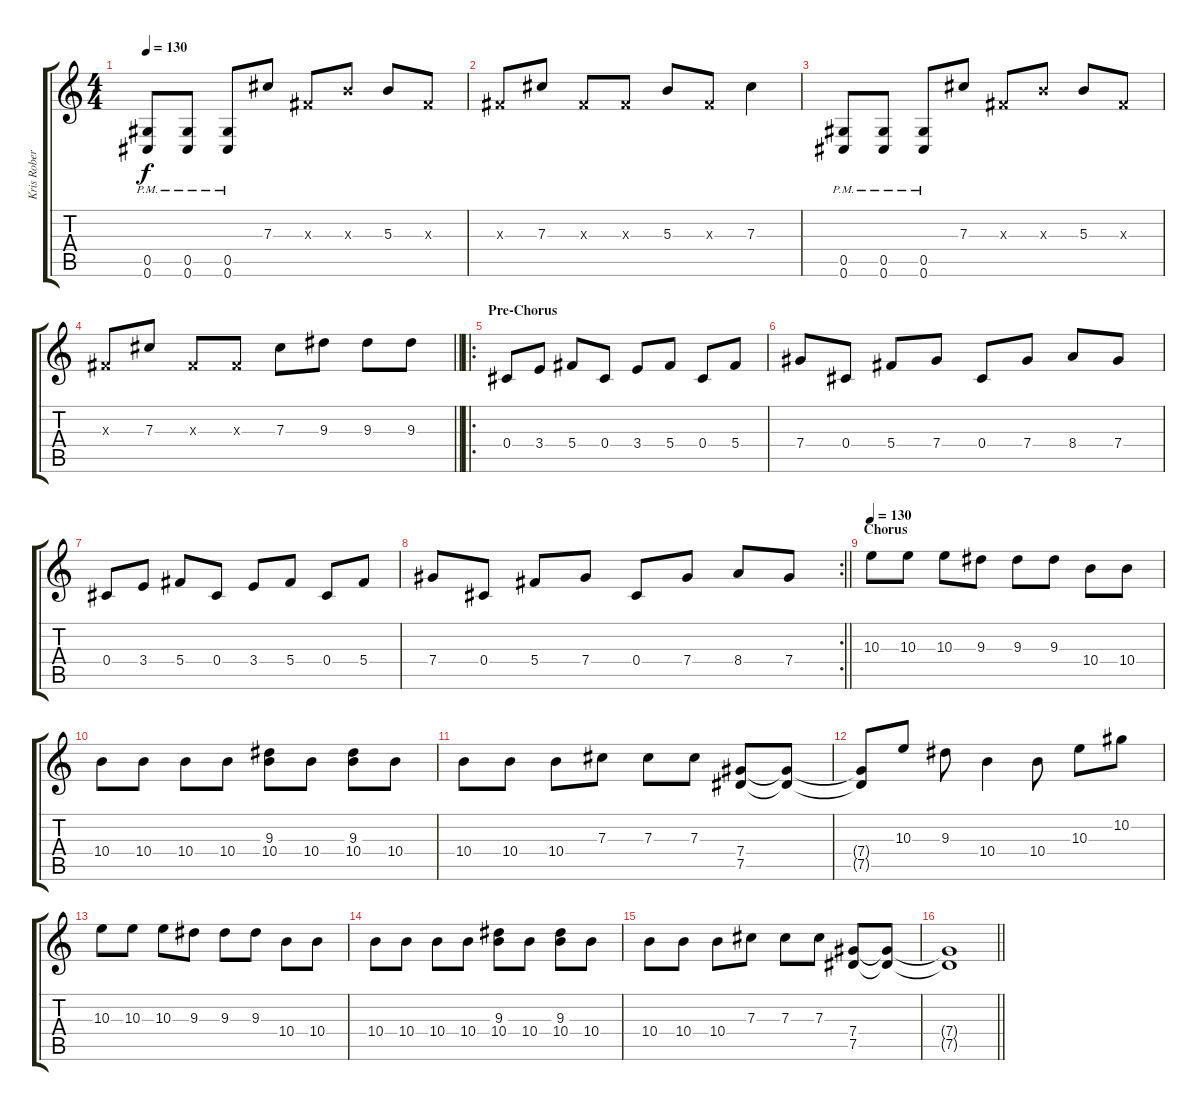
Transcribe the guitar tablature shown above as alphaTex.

\track ("Kris Roberts" "Kris Rober") {instrument distortionguitar}
\staff {score tabs}
\tuning (Eb4 Bb3 Gb3 Db3 Ab2 Db2) {hide}
\ts (4 4)
\tempo 130
\clef g2
\ks c
(0.5{pm} 0.6).8{dy f} (0.5{pm} 0.6).8 (0.5{pm} 0.6).8 7.3.8 0.3{x}.8 5.3{x}.8 5.3.8 0.3{x}.8 |
0.3{x}.8 7.3.8 0.3{x}.8 0.3{x}.8 5.3.8 0.3{x}.8 7.3.4 |
(0.5{pm} 0.6).8 (0.5{pm} 0.6).8 (0.5{pm} 0.6).8 7.3.8 0.3{x}.8 5.3{x}.8 5.3.8 0.3{x}.8 |
\barLineRight lightlight
0.3{x}.8 7.3.8 0.3{x}.8 0.3{x}.8 7.3.8 9.3.8 9.3.8 9.3.8 |
\ro
\section ("" "Pre-Chorus")
0.4.8 3.4.8 5.4.8 0.4.8 3.4.8 5.4.8 0.4.8 5.4.8 |
7.4.8 0.4.8 5.4.8 7.4.8 0.4.8 7.4.8 8.4.8 7.4.8 |
0.4.8 3.4.8 5.4.8 0.4.8 3.4.8 5.4.8 0.4.8 5.4.8 |
\rc 2
\barLineRight lightlight
7.4.8 0.4.8 5.4.8 7.4.8 0.4.8 7.4.8 8.4.8 7.4.8 |
\section ("" "Chorus")
\tempo 130
10.3.8 10.3.8 10.3.8 9.3.8 9.3.8 9.3.8 10.4.8 10.4.8 |
10.4.8 10.4.8 10.4.8 10.4.8 (9.3 10.4).8 10.4.8 (9.3 10.4).8 10.4.8 |
10.4.8 10.4.8 10.4.8 7.3.8 7.3.8 7.3.8 (7.4 7.5).8 (7.4{t} 7.5{t}).8 |
(7.4{t} 7.5{t}).8 10.3.8 9.3.8 10.4.4 10.4.8 10.3.8 10.2.8 |
10.3.8 10.3.8 10.3.8 9.3.8 9.3.8 9.3.8 10.4.8 10.4.8 |
10.4.8 10.4.8 10.4.8 10.4.8 (9.3 10.4).8 10.4.8 (9.3 10.4).8 10.4.8 |
10.4.8 10.4.8 10.4.8 7.3.8 7.3.8 7.3.8 (7.4 7.5).8 (7.4{t} 7.5{t}).8 |
\barLineRight lightlight
(7.4{t} 7.5{t}).1
